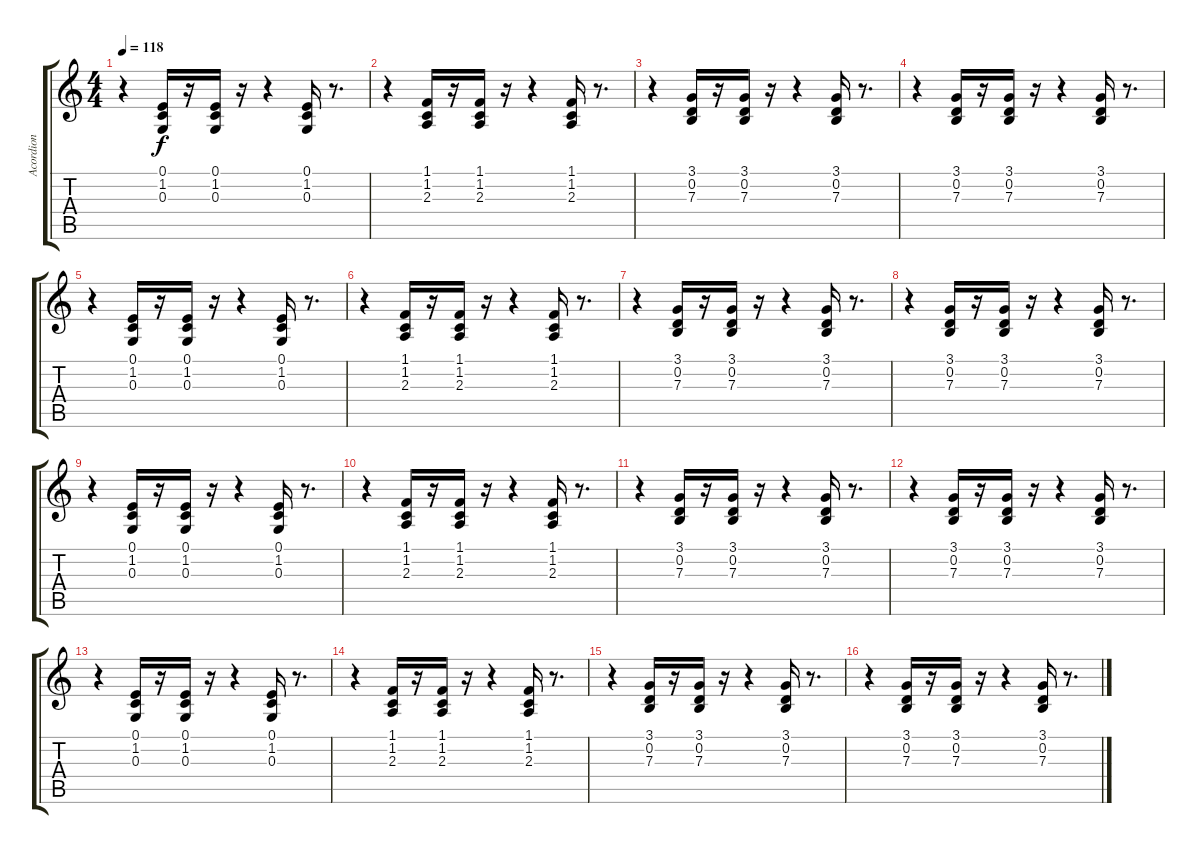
\track ("Acordion" "Acordion") {instrument accordion}
\staff {score tabs}
\tuning (E4 B3 G3 D3 A2 E2) {hide}
\ts (4 4)
\tempo 118
\clef g2
\ks c
r.4{dy f} (0.1 1.2 0.3).16 r.16 (0.1 1.2 0.3).16 r.16 r.4 (0.1 1.2 0.3).16 r.8{d} |
r.4 (1.1 1.2 2.3).16 r.16 (1.1 1.2 2.3).16 r.16 r.4 (1.1 1.2 2.3).16 r.8{d} |
r.4 (3.1 0.2 7.3).16 r.16 (3.1 0.2 7.3).16 r.16 r.4 (3.1 0.2 7.3).16 r.8{d} |
r.4 (3.1 0.2 7.3).16 r.16 (3.1 0.2 7.3).16 r.16 r.4 (3.1 0.2 7.3).16 r.8{d} |
r.4 (0.1 1.2 0.3).16 r.16 (0.1 1.2 0.3).16 r.16 r.4 (0.1 1.2 0.3).16 r.8{d} |
r.4 (1.1 1.2 2.3).16 r.16 (1.1 1.2 2.3).16 r.16 r.4 (1.1 1.2 2.3).16 r.8{d} |
r.4 (3.1 0.2 7.3).16 r.16 (3.1 0.2 7.3).16 r.16 r.4 (3.1 0.2 7.3).16 r.8{d} |
r.4 (3.1 0.2 7.3).16 r.16 (3.1 0.2 7.3).16 r.16 r.4 (3.1 0.2 7.3).16 r.8{d} |
r.4 (0.1 1.2 0.3).16 r.16 (0.1 1.2 0.3).16 r.16 r.4 (0.1 1.2 0.3).16 r.8{d} |
r.4 (1.1 1.2 2.3).16 r.16 (1.1 1.2 2.3).16 r.16 r.4 (1.1 1.2 2.3).16 r.8{d} |
r.4 (3.1 0.2 7.3).16 r.16 (3.1 0.2 7.3).16 r.16 r.4 (3.1 0.2 7.3).16 r.8{d} |
r.4 (3.1 0.2 7.3).16 r.16 (3.1 0.2 7.3).16 r.16 r.4 (3.1 0.2 7.3).16 r.8{d} |
r.4 (0.1 1.2 0.3).16 r.16 (0.1 1.2 0.3).16 r.16 r.4 (0.1 1.2 0.3).16 r.8{d} |
r.4 (1.1 1.2 2.3).16 r.16 (1.1 1.2 2.3).16 r.16 r.4 (1.1 1.2 2.3).16 r.8{d} |
r.4 (3.1 0.2 7.3).16 r.16 (3.1 0.2 7.3).16 r.16 r.4 (3.1 0.2 7.3).16 r.8{d} |
r.4 (3.1 0.2 7.3).16 r.16 (3.1 0.2 7.3).16 r.16 r.4 (3.1 0.2 7.3).16 r.8{d}
